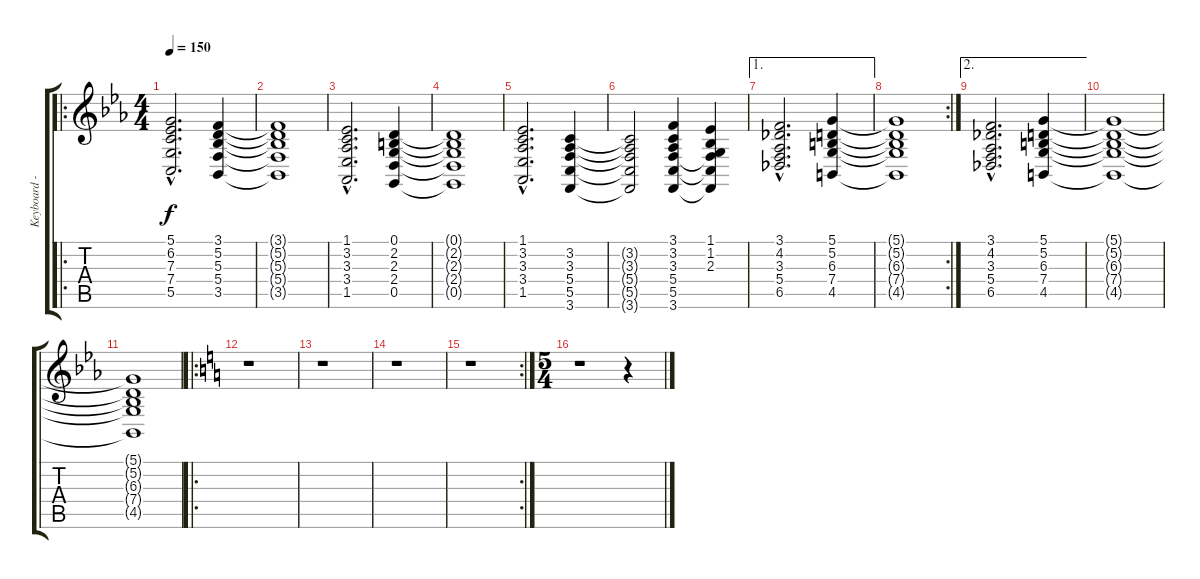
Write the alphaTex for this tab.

\track ("Keyboard - Organ" "Keyboard -") {instrument churchorgan}
\staff {score tabs}
\tuning (D4 A3 F3 C3 G2 D2) {hide}
\ro
\ts (4 4)
\tempo 150
\clef g2
\ks cminor
(5.1{hac} 6.2{hac} 7.3{hac} 7.4{hac} 5.5{hac}).2{d dy f instrument churchorgan} (3.1 5.2 5.3 5.4 3.5).4 |
(3.1{t} 5.2{t} 5.3{t} 5.4{t} 3.5{t}).1 |
(1.1{hac} 3.2{hac} 3.3{hac} 3.4{hac} 1.5{hac}).2{d} (0.1 2.2 2.3 2.4 0.5).4 |
(0.1{t} 2.2{t} 2.3{t} 2.4{t} 0.5{t}).1 |
(1.1{hac} 3.2{hac} 3.3{hac} 3.4{hac} 1.5{hac}).2{d} (3.2 3.3 5.4 5.5 3.6).4 |
(3.2{t} 3.3{t} 5.4{t} 5.5{t} 3.6{t}).2 (3.1 3.2 3.3 5.4 5.5 3.6).4 (1.1 1.2 2.3 5.4{t} 5.5{t} 3.6{t}).4 |
\ae 1
(3.1{hac} 4.2{hac} 3.3{hac} 5.4{hac} 6.5{hac}).2{d} (5.1 5.2 6.3 7.4 4.5).4 |
\rc 2
(5.1{t} 5.2{t} 6.3{t} 7.4{t} 4.5{t}).1 |
\ae 2
(3.1{hac} 4.2{hac} 3.3{hac} 5.4{hac} 6.5{hac}).2{d} (5.1 5.2 6.3 7.4 4.5).4 |
(5.1{t} 5.2{t} 6.3{t} 7.4{t} 4.5{t}).1 |
(5.1{t} 5.2{t} 6.3{t} 7.4{t} 4.5{t}).1 |
\ro
\ks aminor
r.1 |
r.1 |
r.1 |
\rc 2
r.1 |
\ts (5 4)
r.1 r.4
